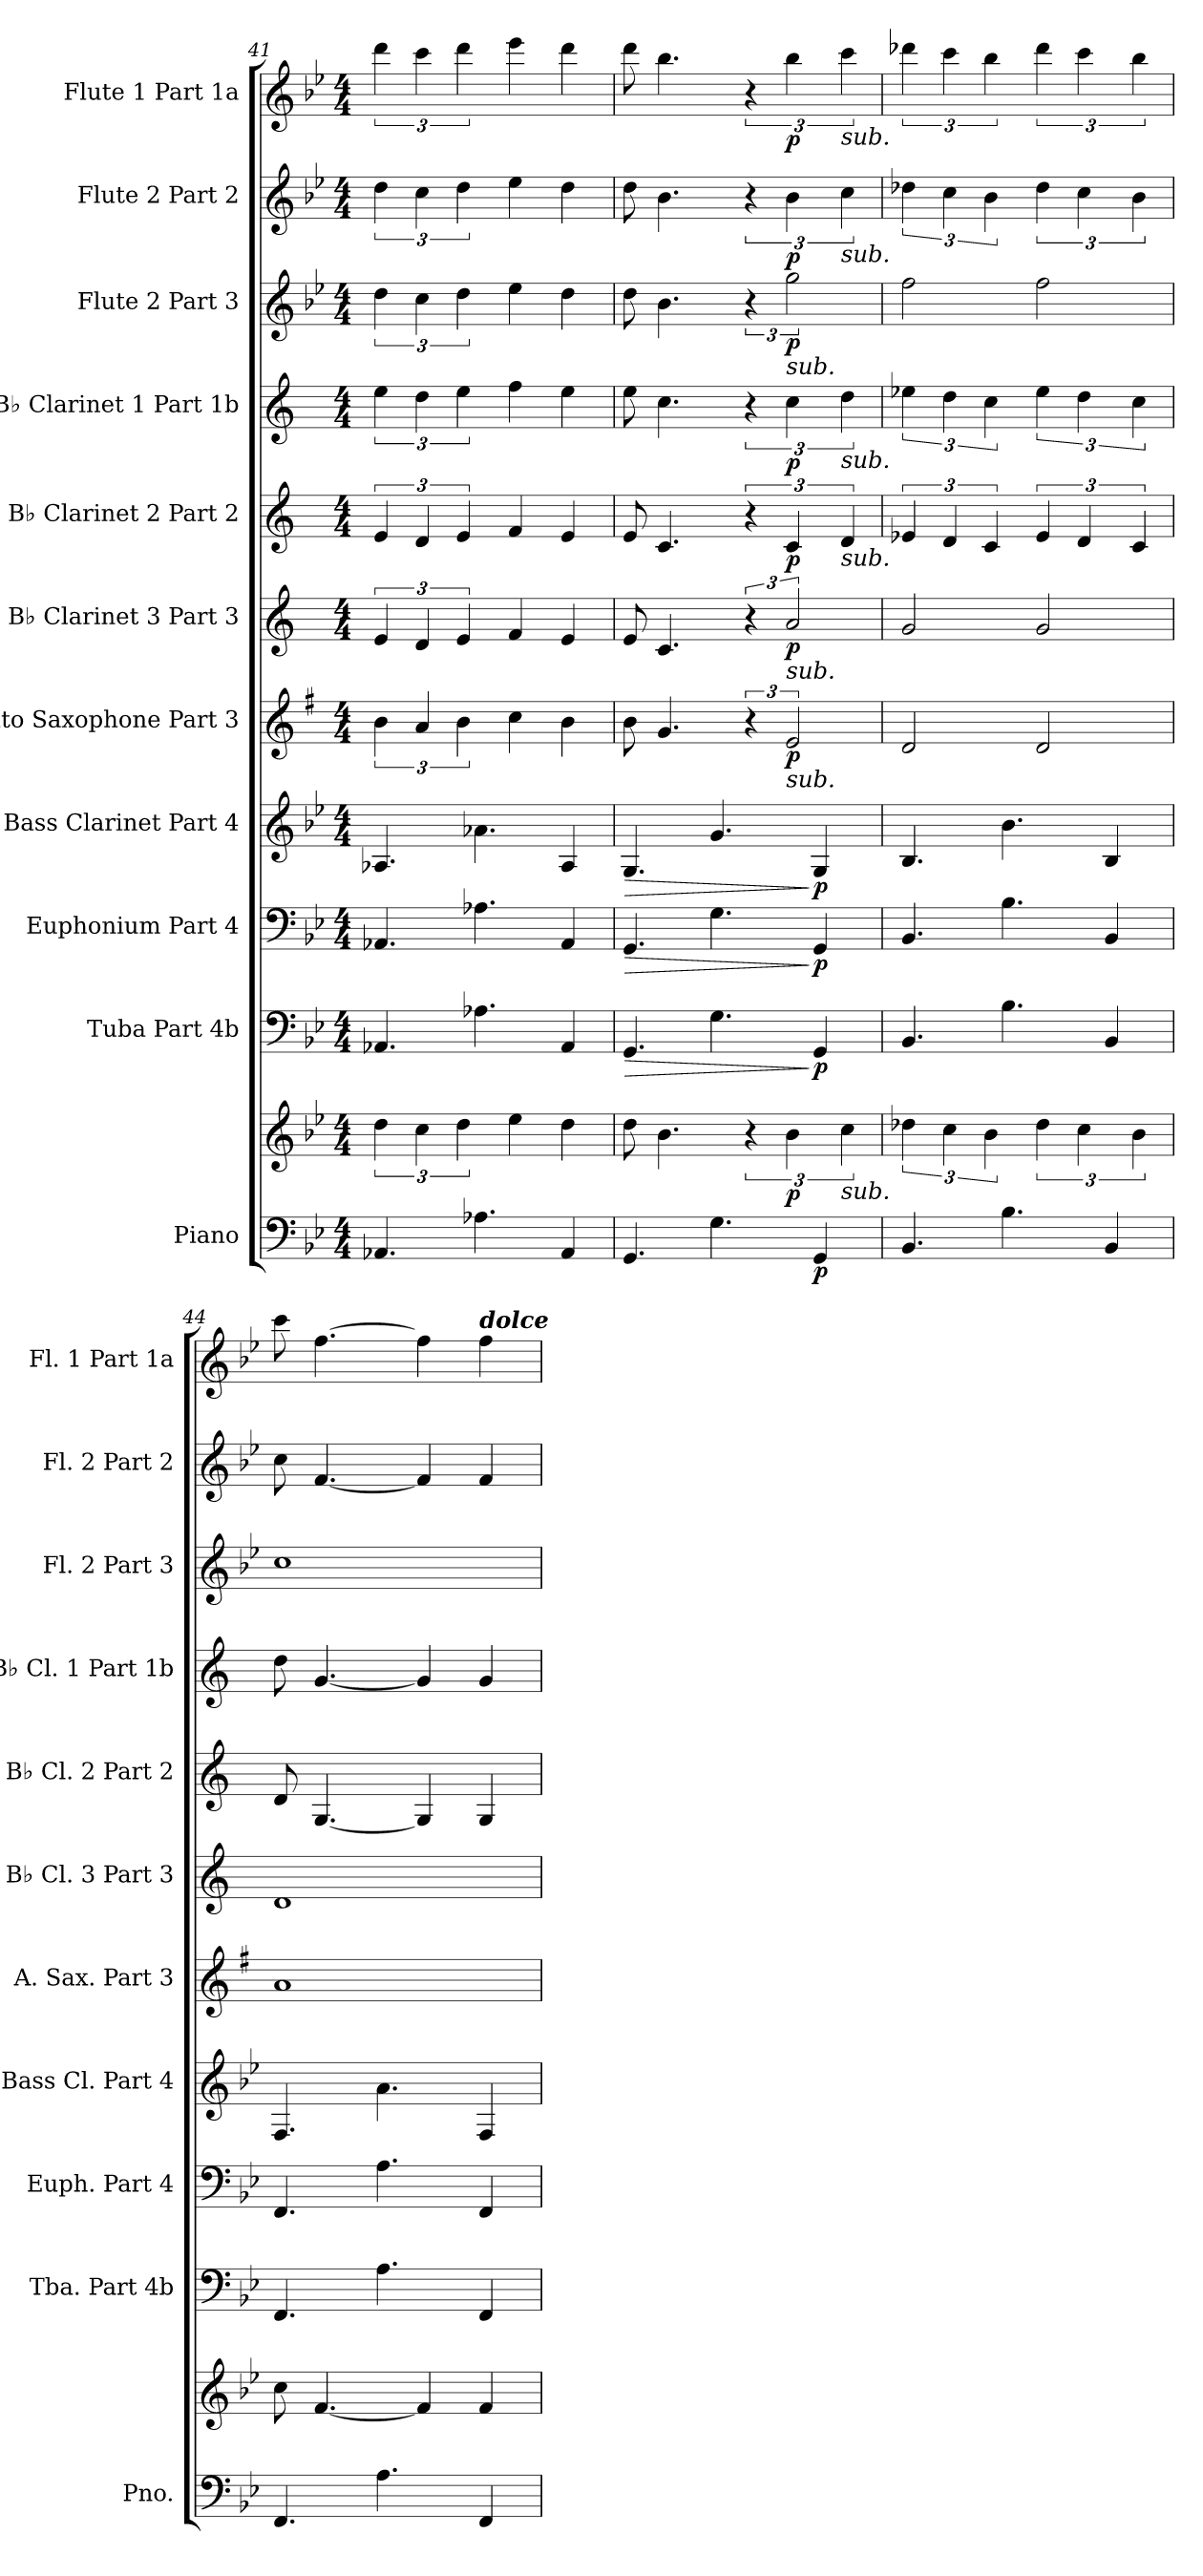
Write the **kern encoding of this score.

**kern	**kern	**dynam	**kern	**dynam	**kern	**dynam	**kern	**dynam	**kern	**dynam	**kern	**dynam	**kern	**dynam	**kern	**dynam	**kern	**dynam	**kern	**dynam	**kern	**dynam
*part11	*part11	*part11	*part10	*part10	*part9	*part9	*part8	*part8	*part7	*part7	*part6	*part6	*part5	*part5	*part4	*part4	*part3	*part3	*part2	*part2	*part1	*part1
*staff12	*staff11	*staff11/12	*staff10	*staff10	*staff9	*staff9	*staff8	*staff8	*staff7	*staff7	*staff6	*staff6	*staff5	*staff5	*staff4	*staff4	*staff3	*staff3	*staff2	*staff2	*staff1	*staff1
*I"Piano	*	*	*I"Tuba Part 4b	*	*I"Euphonium Part 4	*	*I"Bass Clarinet Part 4	*	*I"Alto Saxophone Part 3	*	*I"B♭ Clarinet 3 Part 3	*	*I"B♭ Clarinet 2 Part 2	*	*I"B♭ Clarinet 1 Part 1b	*	*I"Flute 2 Part 3	*	*I"Flute 2 Part 2	*	*I"Flute 1 Part 1a	*
*I'Pno.	*	*	*I'Tba. Part 4b	*	*I'Euph. Part 4	*	*I'Bass Cl. Part 4	*	*I'A. Sax. Part 3	*	*I'B♭ Cl. 3 Part 3	*	*I'B♭ Cl. 2 Part 2	*	*I'B♭ Cl. 1 Part 1b	*	*I'Fl. 2 Part 3	*	*I'Fl. 2 Part 2	*	*I'Fl. 1 Part 1a	*
*clefF4	*clefG2	*	*clefF4	*	*clefF4	*	*clefG2	*	*clefG2	*	*clefG2	*	*clefG2	*	*clefG2	*	*clefG2	*	*clefG2	*	*clefG2	*
*	*	*	*	*	*	*	*ITrd8c14	*	*ITrd5c9	*	*ITrd1c2	*	*ITrd1c2	*	*ITrd1c2	*	*	*	*	*	*	*
*k[b-e-]	*k[b-e-]	*	*k[b-e-]	*	*k[b-e-]	*	*k[b-e-]	*	*k[b-e-]	*	*k[b-e-]	*	*k[b-e-]	*	*k[b-e-]	*	*k[b-e-]	*	*k[b-e-]	*	*k[b-e-]	*
*M4/4	*M4/4	*	*M4/4	*	*M4/4	*	*M4/4	*	*M4/4	*	*M4/4	*	*M4/4	*	*M4/4	*	*M4/4	*	*M4/4	*	*M4/4	*
=41	=41	=41	=41	=41	=41	=41	=41	=41	=41	=41	=41	=41	=41	=41	=41	=41	=41	=41	=41	=41	=41	=41
4.AA-X/	6dd\	.	4.AA-X/	.	4.AA-X/	.	4.AA-X/	.	6d\	.	6d/	.	6d/	.	6dd\	.	6dd\	.	6dd\	.	6ddd\	.
.	6cc\	.	.	.	.	.	.	.	6c/	.	6c/	.	6c/	.	6cc\	.	6cc\	.	6cc\	.	6ccc\	.
.	6dd\	.	.	.	.	.	.	.	6d\	.	6d/	.	6d/	.	6dd\	.	6dd\	.	6dd\	.	6ddd\	.
4.A-X\	.	.	4.A-X\	.	4.A-X\	.	4.A-X\	.	.	.	.	.	.	.	.	.	.	.	.	.	.	.
.	4ee-\	.	.	.	.	.	.	.	4e-\	.	4e-/	.	4e-/	.	4ee-\	.	4ee-\	.	4ee-\	.	4eee-\	.
4AA-/	4dd\	.	4AA-/	.	4AA-/	.	4AA-/	.	4d\	.	4d/	.	4d/	.	4dd\	.	4dd\	.	4dd\	.	4ddd\	.
=42	=42	=42	=42	=42	=42	=42	=42	=42	=42	=42	=42	=42	=42	=42	=42	=42	=42	=42	=42	=42	=42	=42
!	!	!	!	!LO:HP:b	!	!LO:HP:b	!	!LO:HP:b	!	!	!	!	!	!	!	!	!	!	!	!	!	!
4.GG/	8dd\	.	4.GG/	>	4.GG/	>	4.GG/	>	8d\	.	8d/	.	8d/	.	8dd\	.	8dd\	.	8dd\	.	8ddd\	.
.	4.b-\	.	.	.	.	.	.	.	4.B-/	.	4.B-/	.	4.B-/	.	4.b-\	.	4.b-\	.	4.b-\	.	4.bb-\	.
4.G\	.	.	4.G\	.	4.G\	.	4.G/	.	.	.	.	.	.	.	.	.	.	.	.	.	.	.
.	6r	.	.	.	.	.	.	.	6r	.	6r	.	6r	.	6r	.	6r	.	6r	.	6r	.
!	!	!	!	!	!	!	!	!	!	!	!	!	!	!	!	!	!LO:TX:b:i:t=sub.	!	!	!	!	!
!	!	!	!	!	!	!	!	!	!	!	!LO:TX:b:i:t=sub.	!	!	!	!	!	!	!	!	!	!	!
!	!	!	!	!	!	!	!	!	!LO:TX:b:i:t=sub.	!	!	!	!	!	!	!	!	!	!	!	!	!
!	!	!LO:DY:b	!	!	!	!	!	!	!	!LO:DY:b	!	!LO:DY:b	!	!LO:DY:b	!	!LO:DY:b	!	!LO:DY:b	!	!LO:DY:b	!	!LO:DY:b
.	6b-\	p	.	.	.	.	.	.	3G/	p	3g/	p	6B-/	p	6b-\	p	3gg\	p	6b-\	p	6bb-\	p
!	!	!LO:DY:b=2	!	!LO:DY:n=1:b	!	!LO:DY:n=1:b	!	!LO:DY:n=1:b	!	!	!	!	!	!	!	!	!	!	!	!	!	!
4GG/	.	p	4GG/	] p	4GG/	] p	4GG/	] p	.	.	.	.	.	.	.	.	.	.	.	.	.	.
!	!	!	!	!	!	!	!	!	!	!	!	!	!	!	!	!	!	!	!	!	!LO:TX:b:i:t=sub.	!
!	!	!	!	!	!	!	!	!	!	!	!	!	!	!	!	!	!	!	!LO:TX:b:i:t=sub.	!	!	!
!	!	!	!	!	!	!	!	!	!	!	!	!	!	!	!LO:TX:b:i:t=sub.	!	!	!	!	!	!	!
!	!	!	!	!	!	!	!	!	!	!	!	!	!LO:TX:b:i:t=sub.	!	!	!	!	!	!	!	!	!
!	!LO:TX:b:i:t=sub.	!	!	!	!	!	!	!	!	!	!	!	!	!	!	!	!	!	!	!	!	!
.	6cc\	.	.	.	.	.	.	.	.	.	.	.	6c/	.	6cc\	.	.	.	6cc\	.	6ccc\	.
=43	=43	=43	=43	=43	=43	=43	=43	=43	=43	=43	=43	=43	=43	=43	=43	=43	=43	=43	=43	=43	=43	=43
4.BB-/	6dd-X\	.	4.BB-/	.	4.BB-/	.	4.BB-/	.	2F/	.	2f/	.	6d-X/	.	6dd-X\	.	2ff\	.	6dd-X\	.	6ddd-X\	.
.	6cc\	.	.	.	.	.	.	.	.	.	.	.	6c/	.	6cc\	.	.	.	6cc\	.	6ccc\	.
.	6b-\	.	.	.	.	.	.	.	.	.	.	.	6B-/	.	6b-\	.	.	.	6b-\	.	6bb-\	.
4.B-\	.	.	4.B-\	.	4.B-\	.	4.B-\	.	.	.	.	.	.	.	.	.	.	.	.	.	.	.
.	6dd-\	.	.	.	.	.	.	.	2F/	.	2f/	.	6d-/	.	6dd-\	.	2ff\	.	6dd-\	.	6ddd-\	.
.	6cc\	.	.	.	.	.	.	.	.	.	.	.	6c/	.	6cc\	.	.	.	6cc\	.	6ccc\	.
4BB-/	.	.	4BB-/	.	4BB-/	.	4BB-/	.	.	.	.	.	.	.	.	.	.	.	.	.	.	.
.	6b-\	.	.	.	.	.	.	.	.	.	.	.	6B-/	.	6b-\	.	.	.	6b-\	.	6bb-\	.
=44	=44	=44	=44	=44	=44	=44	=44	=44	=44	=44	=44	=44	=44	=44	=44	=44	=44	=44	=44	=44	=44	=44
4.FF/	8cc\	.	4.FF/	.	4.FF/	.	4.FF/	.	1c	.	1c	.	8c/	.	8cc\	.	1cc	.	8cc\	.	8ccc\	.
.	[4.f/	.	.	.	.	.	.	.	.	.	.	.	[4.F/	.	[4.f/	.	.	.	[4.f/	.	[4.ff\	.
4.A\	.	.	4.A\	.	4.A\	.	4.A\	.	.	.	.	.	.	.	.	.	.	.	.	.	.	.
.	4f/]	.	.	.	.	.	.	.	.	.	.	.	4F/]	.	4f/]	.	.	.	4f/]	.	4ff\]	.
!	!	!	!	!	!	!	!	!	!	!	!	!	!	!	!	!	!	!	!	!	!LO:TX:a:Bi:t=dolce	!
4FF/	4f/	.	4FF/	.	4FF/	.	4FF/	.	.	.	.	.	4F/	.	4f/	.	.	.	4f/	.	4ff\	.
=	=	=	=	=	=	=	=	=	=	=	=	=	=	=	=	=	=	=	=	=	=	=
*-	*-	*-	*-	*-	*-	*-	*-	*-	*-	*-	*-	*-	*-	*-	*-	*-	*-	*-	*-	*-	*-	*-
